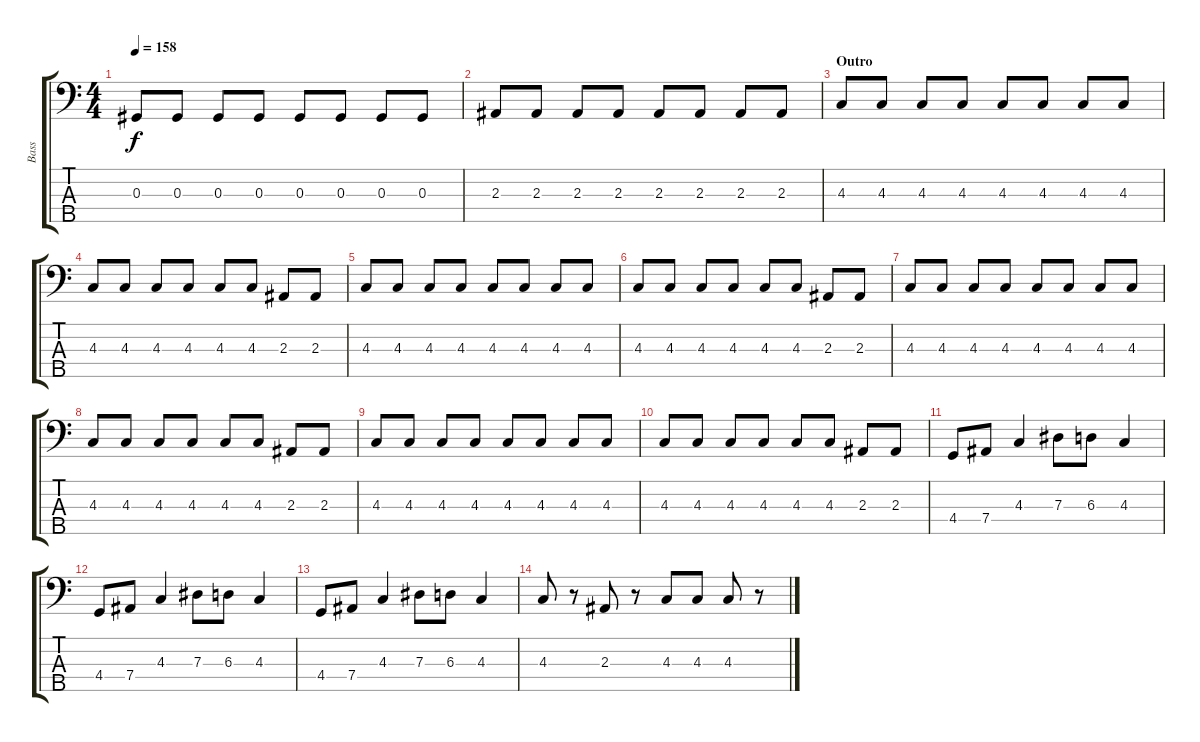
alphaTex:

\track ("Bass" "Bass") {instrument electricbasspick}
\staff {score tabs}
\tuning (Gb2 Db2 Ab1 Eb1 Bb0) {hide}
\ts (4 4)
\tempo 158
\clef f4
\ks c
0.3.8{dy f} 0.3.8 0.3.8 0.3.8 0.3.8 0.3.8 0.3.8 0.3.8 |
2.3.8 2.3.8 2.3.8 2.3.8 2.3.8 2.3.8 2.3.8 2.3.8 |
\section ("" "Outro")
4.3.8 4.3.8 4.3.8 4.3.8 4.3.8 4.3.8 4.3.8 4.3.8 |
4.3.8 4.3.8 4.3.8 4.3.8 4.3.8 4.3.8 2.3.8 2.3.8 |
4.3.8 4.3.8 4.3.8 4.3.8 4.3.8 4.3.8 4.3.8 4.3.8 |
4.3.8 4.3.8 4.3.8 4.3.8 4.3.8 4.3.8 2.3.8 2.3.8 |
4.3.8 4.3.8 4.3.8 4.3.8 4.3.8 4.3.8 4.3.8 4.3.8 |
4.3.8 4.3.8 4.3.8 4.3.8 4.3.8 4.3.8 2.3.8 2.3.8 |
4.3.8 4.3.8 4.3.8 4.3.8 4.3.8 4.3.8 4.3.8 4.3.8 |
4.3.8 4.3.8 4.3.8 4.3.8 4.3.8 4.3.8 2.3.8 2.3.8 |
4.4.8 7.4.8 4.3.4 7.3.8 6.3.8 4.3.4 |
4.4.8 7.4.8 4.3.4 7.3.8 6.3.8 4.3.4 |
4.4.8 7.4.8 4.3.4 7.3.8 6.3.8 4.3.4 |
4.3.8 r.8 2.3.8 r.8 4.3.8 4.3.8 4.3.8 r.8
